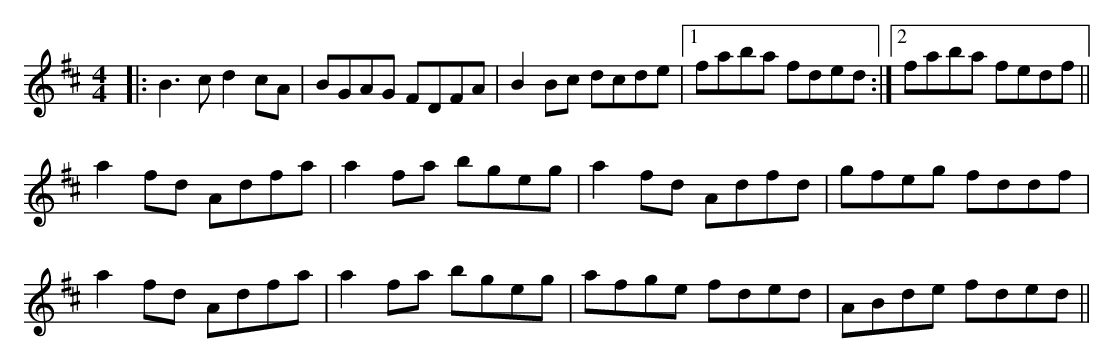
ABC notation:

X:1
M:4/4
K:Bmin
|:B3c d2cA|BGAG FDFA|B2Bc dcde|1 faba fded:|2 faba fedf||
a2fd Adfa|a2fa bgeg|a2fd Adfd|gfeg fddf|
a2fd Adfa|a2fa bgeg|afge fded|ABde fded||
